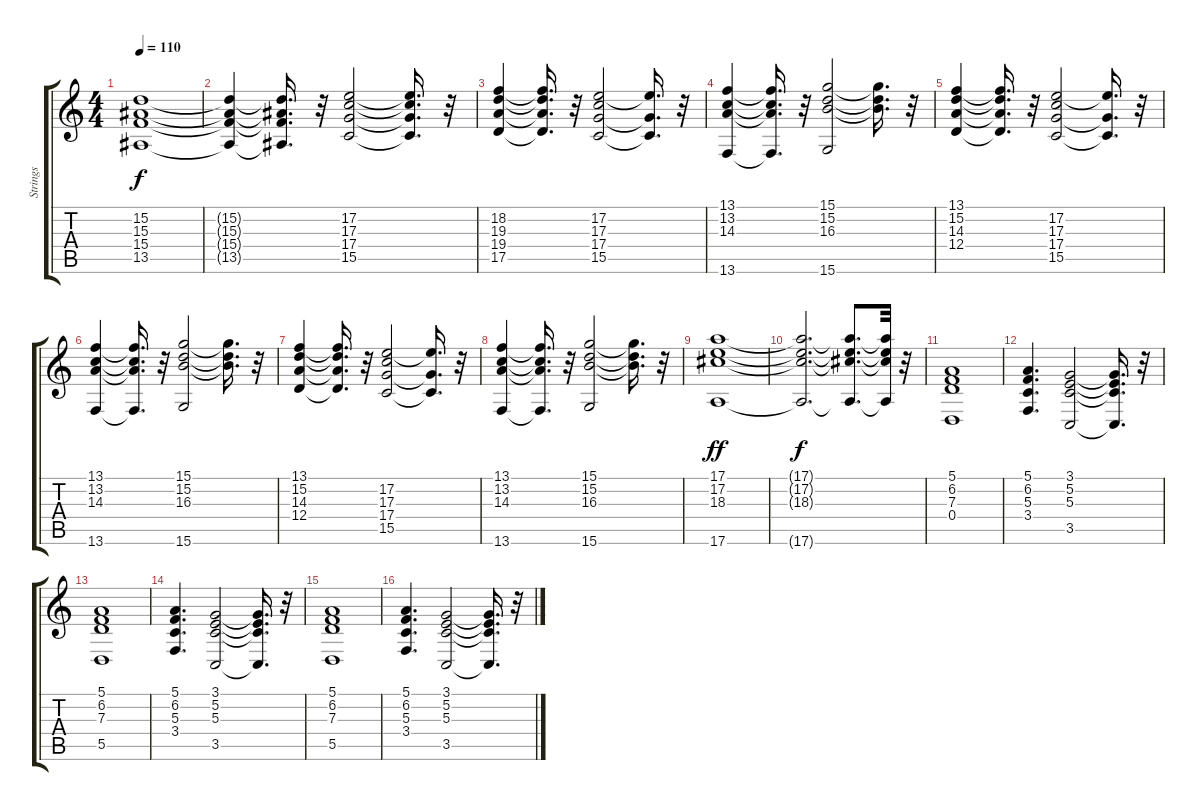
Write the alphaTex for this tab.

\track ("Strings             " "Strings   ") {instrument stringensemble1}
\staff {score tabs}
\tuning (E4 B3 G3 D3 A2 E2) {hide}
\ts (4 4)
\tempo 110
\clef g2
\ks c
(15.2 15.3 15.4 13.5).1{dy f} |
(15.2{t} 15.3{t} 15.4{t} 13.5{t}).4 (15.2{t} 15.3{t} 15.4{t} 13.5{t}).16{d} r.32 (17.2 17.3 17.4 15.5).2 (17.2{t} 17.3{t} 17.4{t} 15.5{t}).16{d} r.32 |
(18.2 19.3 19.4 17.5).4 (18.2{t} 19.3{t} 19.4{t} 17.5{t}).16{d} r.32 (17.2 17.3 17.4 15.5).2 (17.2{t} 17.4{t} 15.5{t}).16{d} r.32 |
(13.1 13.2 14.3 13.6).4 (13.1{t} 13.2{t} 14.3{t} 13.6{t}).16{d} r.32 (15.1 15.2 16.3 15.6).2 (15.1{t} 15.2{t} 16.3{t}).16{d} r.32 |
(13.1 15.2 14.3 12.4).4 (13.1{t} 15.2{t} 14.3{t} 12.4{t}).16{d} r.32 (17.2 17.3 17.4 15.5).2 (17.2{t} 17.4{t} 15.5{t}).16{d} r.32 |
(13.1 13.2 14.3 13.6).4 (13.1{t} 13.2{t} 14.3{t} 13.6{t}).16{d} r.32 (15.1 15.2 16.3 15.6).2 (15.1{t} 15.2{t} 16.3{t}).16{d} r.32 |
(13.1 15.2 14.3 12.4).4 (13.1{t} 15.2{t} 14.3{t} 12.4{t}).16{d} r.32 (17.2 17.3 17.4 15.5).2 (17.2{t} 17.4{t} 15.5{t}).16{d} r.32 |
(13.1 13.2 14.3 13.6).4 (13.1{t} 13.2{t} 14.3{t} 13.6{t}).16{d} r.32 (15.1 15.2 16.3 15.6).2 (15.1{t} 15.2{t} 16.3{t}).16{d} r.32 |
(17.1 17.2 18.3 17.6).1{dy ff} |
(17.1{t} 17.2{t} 18.3{t} 17.6{t}).2{d dy f} (17.1{t} 17.2{t} 18.3{t} 17.6{t}).8{d} (17.1{t} 17.2{t} 18.3{t} 17.6{t}).32 r.32 |
(5.1 6.2 7.3 0.4).1 |
(5.1 6.2 5.3 3.4).4{d} (3.1 5.2 5.3 3.5).2 (3.1{t} 5.2{t} 5.3{t} 3.5{t}).16{d} r.32 |
(5.1 6.2 7.3 5.5).1 |
(5.1 6.2 5.3 3.4).4{d} (3.1 5.2 5.3 3.5).2 (3.1{t} 5.2{t} 5.3{t} 3.5{t}).16{d} r.32 |
(5.1 6.2 7.3 5.5).1 |
(5.1 6.2 5.3 3.4).4{d} (3.1 5.2 5.3 3.5).2 (3.1{t} 5.2{t} 5.3{t} 3.5{t}).16{d} r.32
